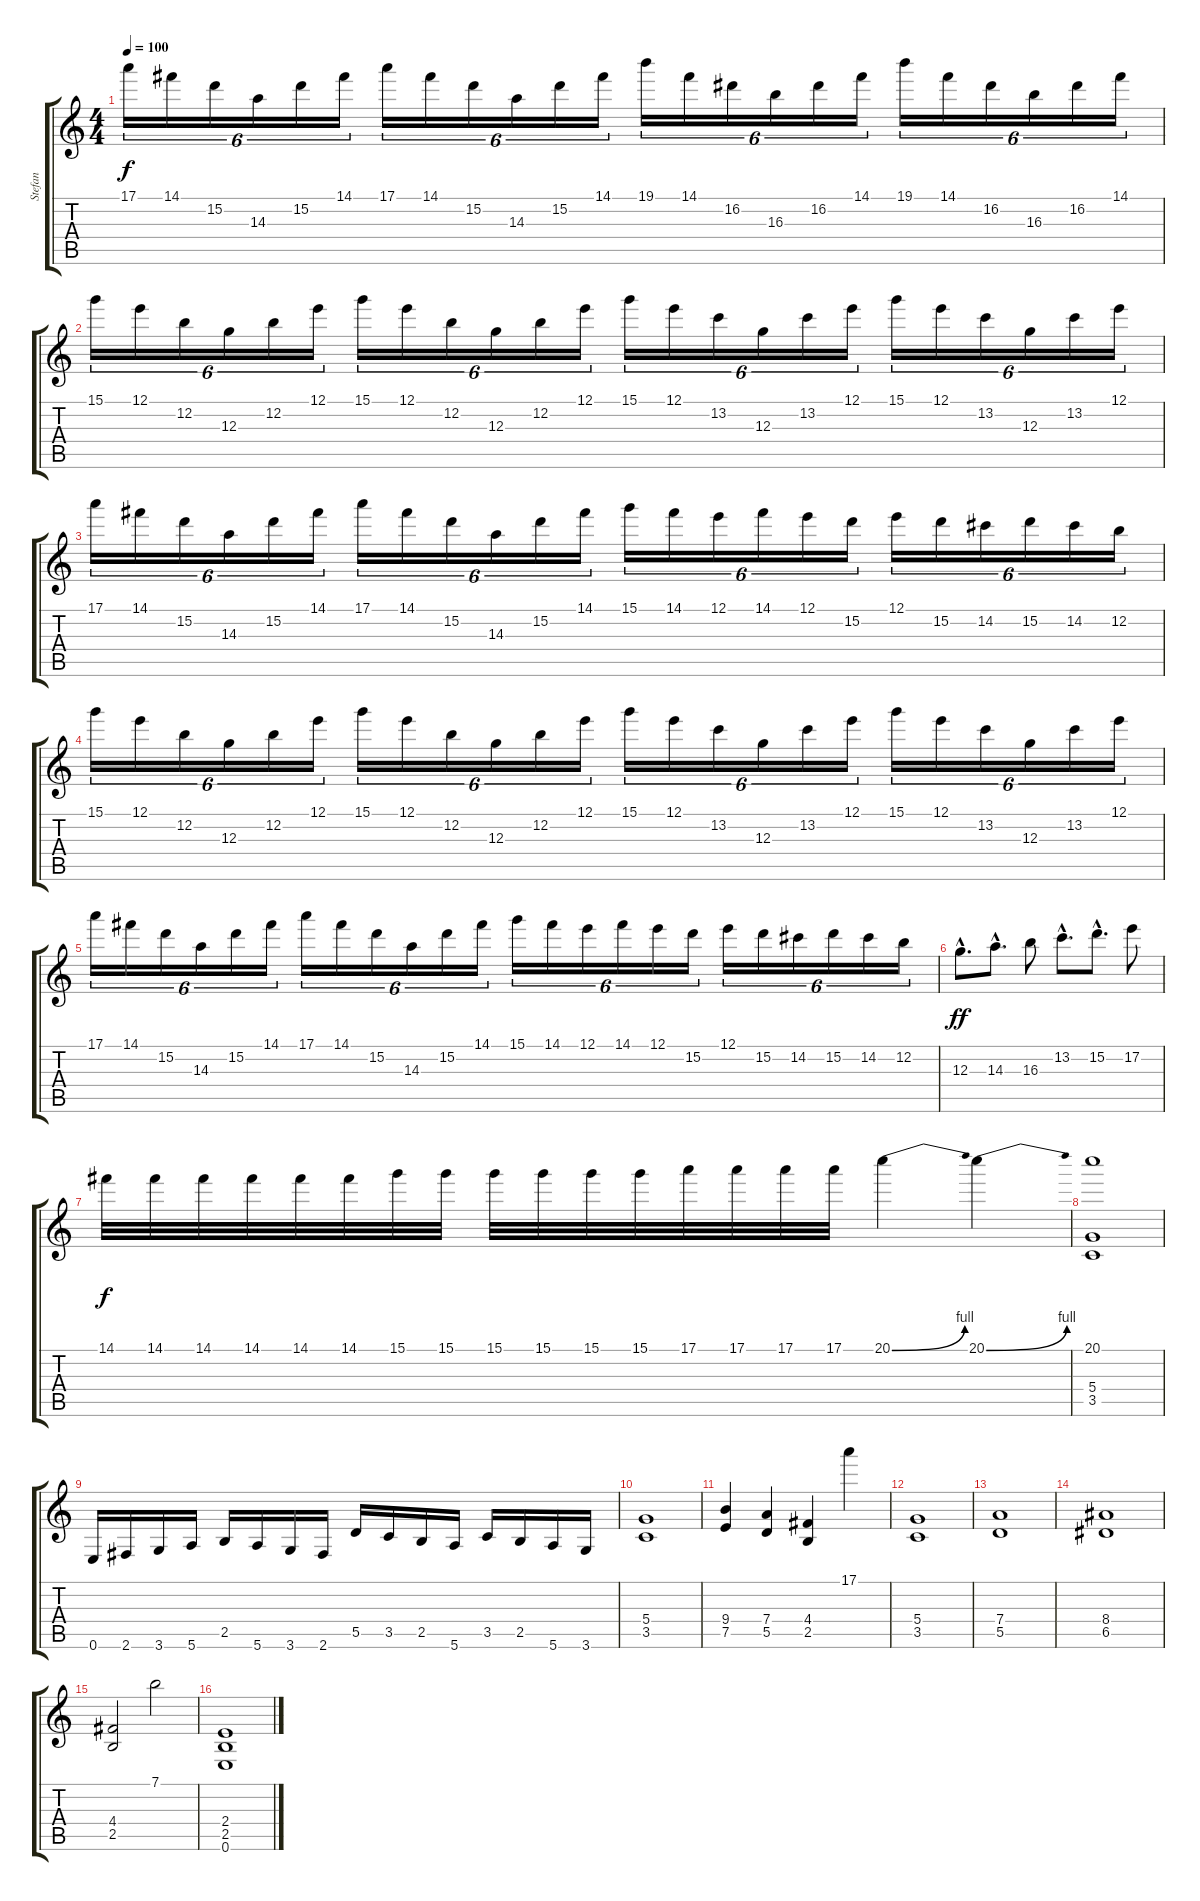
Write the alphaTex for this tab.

\track ("Stefan" "Stefan") {instrument distortionguitar}
\staff {score tabs}
\tuning (E4 B3 G3 D3 A2 E2) {hide}
\ts (4 4)
\tempo 100
\clef g2
\ks c
17.1.16{tu (6 4) dy f} 14.1.16{tu (6 4)} 15.2.16{tu (6 4)} 14.3.16{tu (6 4)} 15.2.16{tu (6 4)} 14.1.16{tu (6 4)} 17.1.16{tu (6 4)} 14.1.16{tu (6 4)} 15.2.16{tu (6 4)} 14.3.16{tu (6 4)} 15.2.16{tu (6 4)} 14.1.16{tu (6 4)} 19.1.16{tu (6 4)} 14.1.16{tu (6 4)} 16.2.16{tu (6 4)} 16.3.16{tu (6 4)} 16.2.16{tu (6 4)} 14.1.16{tu (6 4)} 19.1.16{tu (6 4)} 14.1.16{tu (6 4)} 16.2.16{tu (6 4)} 16.3.16{tu (6 4)} 16.2.16{tu (6 4)} 14.1.16{tu (6 4)} |
15.1.16{tu (6 4)} 12.1.16{tu (6 4)} 12.2.16{tu (6 4)} 12.3.16{tu (6 4)} 12.2.16{tu (6 4)} 12.1.16{tu (6 4)} 15.1.16{tu (6 4)} 12.1.16{tu (6 4)} 12.2.16{tu (6 4)} 12.3.16{tu (6 4)} 12.2.16{tu (6 4)} 12.1.16{tu (6 4)} 15.1.16{tu (6 4)} 12.1.16{tu (6 4)} 13.2.16{tu (6 4)} 12.3.16{tu (6 4)} 13.2.16{tu (6 4)} 12.1.16{tu (6 4)} 15.1.16{tu (6 4)} 12.1.16{tu (6 4)} 13.2.16{tu (6 4)} 12.3.16{tu (6 4)} 13.2.16{tu (6 4)} 12.1.16{tu (6 4)} |
17.1.16{tu (6 4)} 14.1.16{tu (6 4)} 15.2.16{tu (6 4)} 14.3.16{tu (6 4)} 15.2.16{tu (6 4)} 14.1.16{tu (6 4)} 17.1.16{tu (6 4)} 14.1.16{tu (6 4)} 15.2.16{tu (6 4)} 14.3.16{tu (6 4)} 15.2.16{tu (6 4)} 14.1.16{tu (6 4)} 15.1.16{tu (6 4)} 14.1.16{tu (6 4)} 12.1.16{tu (6 4)} 14.1.16{tu (6 4)} 12.1.16{tu (6 4)} 15.2.16{tu (6 4)} 12.1.16{tu (6 4)} 15.2.16{tu (6 4)} 14.2.16{tu (6 4)} 15.2.16{tu (6 4)} 14.2.16{tu (6 4)} 12.2.16{tu (6 4)} |
15.1.16{tu (6 4)} 12.1.16{tu (6 4)} 12.2.16{tu (6 4)} 12.3.16{tu (6 4)} 12.2.16{tu (6 4)} 12.1.16{tu (6 4)} 15.1.16{tu (6 4)} 12.1.16{tu (6 4)} 12.2.16{tu (6 4)} 12.3.16{tu (6 4)} 12.2.16{tu (6 4)} 12.1.16{tu (6 4)} 15.1.16{tu (6 4)} 12.1.16{tu (6 4)} 13.2.16{tu (6 4)} 12.3.16{tu (6 4)} 13.2.16{tu (6 4)} 12.1.16{tu (6 4)} 15.1.16{tu (6 4)} 12.1.16{tu (6 4)} 13.2.16{tu (6 4)} 12.3.16{tu (6 4)} 13.2.16{tu (6 4)} 12.1.16{tu (6 4)} |
17.1.16{tu (6 4)} 14.1.16{tu (6 4)} 15.2.16{tu (6 4)} 14.3.16{tu (6 4)} 15.2.16{tu (6 4)} 14.1.16{tu (6 4)} 17.1.16{tu (6 4)} 14.1.16{tu (6 4)} 15.2.16{tu (6 4)} 14.3.16{tu (6 4)} 15.2.16{tu (6 4)} 14.1.16{tu (6 4)} 15.1.16{tu (6 4)} 14.1.16{tu (6 4)} 12.1.16{tu (6 4)} 14.1.16{tu (6 4)} 12.1.16{tu (6 4)} 15.2.16{tu (6 4)} 12.1.16{tu (6 4)} 15.2.16{tu (6 4)} 14.2.16{tu (6 4)} 15.2.16{tu (6 4)} 14.2.16{tu (6 4)} 12.2.16{tu (6 4)} |
12.3{hac}.8{d dy ff} 14.3{hac}.8{d} 16.3.8 13.2{hac}.8{d} 15.2{hac}.8{d} 17.2.8 |
14.1.32{dy f} 14.1.32 14.1.32 14.1.32 14.1.32 14.1.32 15.1.32 15.1.32 15.1.32 15.1.32 15.1.32 15.1.32 17.1.32 17.1.32 17.1.32 17.1.32 20.1{be (bend 0 0 60 4)}.4 20.1{be (bend 0 0 60 4)}.4 |
(20.1 5.4 3.5).1 |
0.6.16 2.6.16 3.6.16 5.6.16 2.5.16 5.6.16 3.6.16 2.6.16 5.5.16 3.5.16 2.5.16 5.6.16 3.5.16 2.5.16 5.6.16 3.6.16 |
(5.4 3.5).1 |
(9.4 7.5).4 (7.4 5.5).4 (4.4 2.5).4 17.1.4 |
(5.4 3.5).1 |
(7.4 5.5).1 |
(8.4 6.5).1 |
(4.4 2.5).2 7.1.2 |
(2.4 2.5 0.6).1
